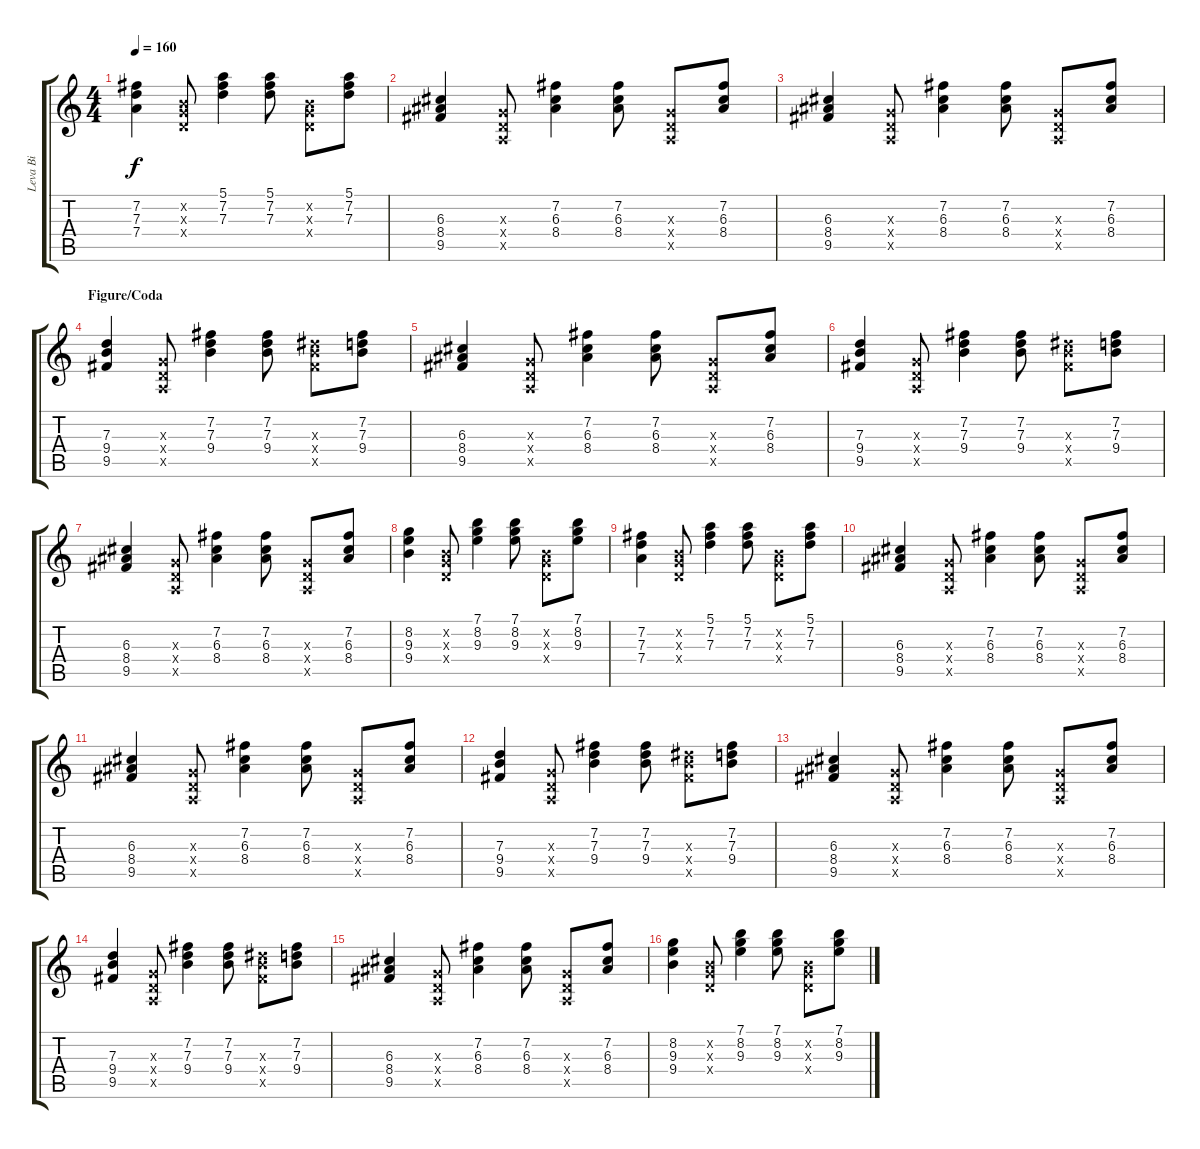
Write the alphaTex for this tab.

\track ("Leva Bi" "Leva Bi") {instrument acousticguitarsteel}
\staff {score tabs}
\tuning (E4 B3 G3 D3 A2 E2) {hide}
\ts (4 4)
\tempo 160
\clef g2
\ks c
(7.2 7.3 7.4).4{dy f} (0.2{x} 0.3{x} 0.4{x}).8 (5.1 7.2 7.3).4 (5.1 7.2 7.3).8 (0.2{x} 0.3{x} 0.4{x}).8 (5.1 7.2 7.3).8 |
(6.3 8.4 9.5).4 (0.3{x} 0.4{x} 0.5{x}).8 (7.2 6.3 8.4).4 (7.2 6.3 8.4).8 (0.3{x} 0.4{x} 0.5{x}).8 (7.2 6.3 8.4).8 |
(6.3 8.4 9.5).4 (0.3{x} 0.4{x} 0.5{x}).8 (7.2 6.3 8.4).4 (7.2 6.3 8.4).8 (0.3{x} 0.4{x} 0.5{x}).8 (7.2 6.3 8.4).8 |
\section ("" "Figure/Coda")
(7.3 9.4 9.5).4 (0.3{x} 0.4{x} 0.5{x}).8 (7.2 7.3 9.4).4 (7.2 7.3 9.4).8 (8.3{x} 9.4{x} 9.5{x}).8 (7.2 7.3 9.4).8 |
(6.3 8.4 9.5).4 (0.3{x} 0.4{x} 0.5{x}).8 (7.2 6.3 8.4).4 (7.2 6.3 8.4).8 (0.3{x} 0.4{x} 0.5{x}).8 (7.2 6.3 8.4).8 |
(7.3 9.4 9.5).4 (0.3{x} 0.4{x} 0.5{x}).8 (7.2 7.3 9.4).4 (7.2 7.3 9.4).8 (8.3{x} 9.4{x} 9.5{x}).8 (7.2 7.3 9.4).8 |
(6.3 8.4 9.5).4 (0.3{x} 0.4{x} 0.5{x}).8 (7.2 6.3 8.4).4 (7.2 6.3 8.4).8 (0.3{x} 0.4{x} 0.5{x}).8 (7.2 6.3 8.4).8 |
(8.2 9.3 9.4).4 (0.2{x} 0.3{x} 0.4{x}).8 (7.1 8.2 9.3).4 (7.1 8.2 9.3).8 (0.2{x} 0.3{x} 0.4{x}).8 (7.1 8.2 9.3).8 |
(7.2 7.3 7.4).4 (0.2{x} 0.3{x} 0.4{x}).8 (5.1 7.2 7.3).4 (5.1 7.2 7.3).8 (0.2{x} 0.3{x} 0.4{x}).8 (5.1 7.2 7.3).8 |
(6.3 8.4 9.5).4 (0.3{x} 0.4{x} 0.5{x}).8 (7.2 6.3 8.4).4 (7.2 6.3 8.4).8 (0.3{x} 0.4{x} 0.5{x}).8 (7.2 6.3 8.4).8 |
(6.3 8.4 9.5).4 (0.3{x} 0.4{x} 0.5{x}).8 (7.2 6.3 8.4).4 (7.2 6.3 8.4).8 (0.3{x} 0.4{x} 0.5{x}).8 (7.2 6.3 8.4).8 |
(7.3 9.4 9.5).4 (0.3{x} 0.4{x} 0.5{x}).8 (7.2 7.3 9.4).4 (7.2 7.3 9.4).8 (8.3{x} 9.4{x} 9.5{x}).8 (7.2 7.3 9.4).8 |
(6.3 8.4 9.5).4 (0.3{x} 0.4{x} 0.5{x}).8 (7.2 6.3 8.4).4 (7.2 6.3 8.4).8 (0.3{x} 0.4{x} 0.5{x}).8 (7.2 6.3 8.4).8 |
(7.3 9.4 9.5).4 (0.3{x} 0.4{x} 0.5{x}).8 (7.2 7.3 9.4).4 (7.2 7.3 9.4).8 (8.3{x} 9.4{x} 9.5{x}).8 (7.2 7.3 9.4).8 |
(6.3 8.4 9.5).4 (0.3{x} 0.4{x} 0.5{x}).8 (7.2 6.3 8.4).4 (7.2 6.3 8.4).8 (0.3{x} 0.4{x} 0.5{x}).8 (7.2 6.3 8.4).8 |
(8.2 9.3 9.4).4 (0.2{x} 0.3{x} 0.4{x}).8 (7.1 8.2 9.3).4 (7.1 8.2 9.3).8 (0.2{x} 0.3{x} 0.4{x}).8 (7.1 8.2 9.3).8
